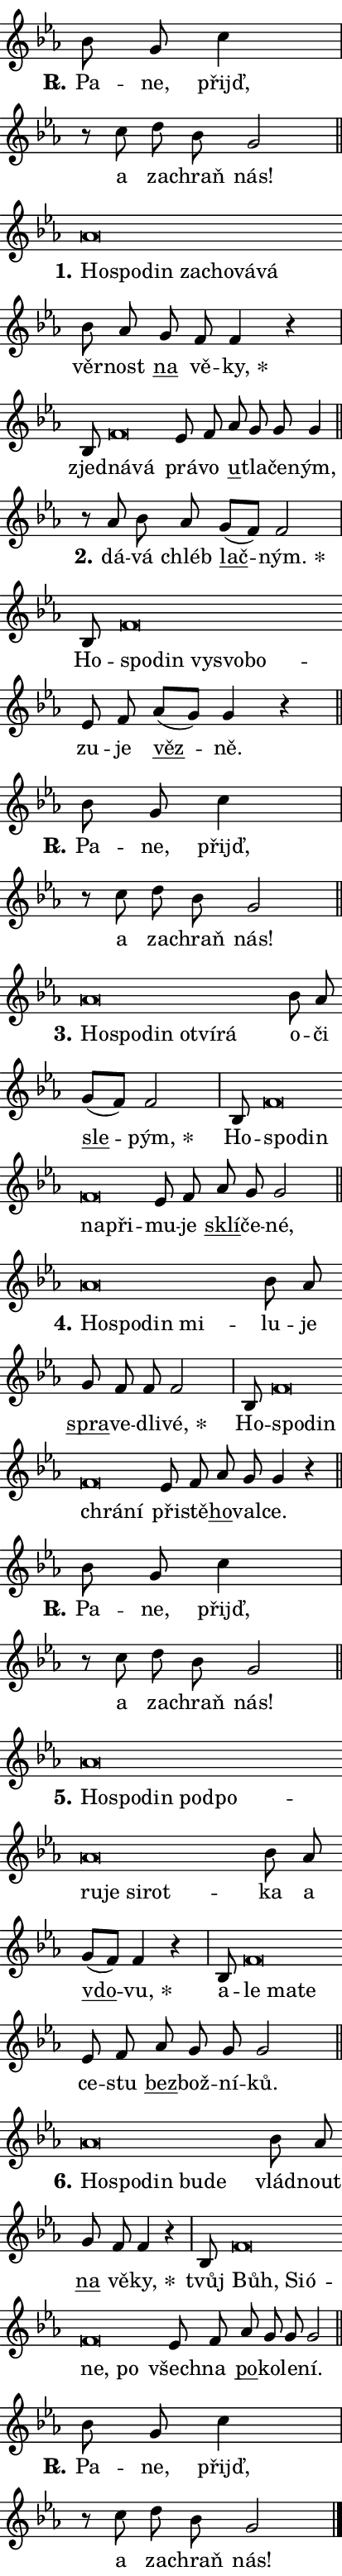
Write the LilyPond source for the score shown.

\version "2.22.1"
\header { tagline = "" }
\paper {
  indent = 0\cm
  top-margin = 0\cm
  right-margin = 0\cm
  bottom-margin = 0\cm
  left-margin = 0\cm
  paper-width = 7\cm
  page-breaking = #ly:one-page-breaking
  system-system-spacing.basic-distance = #11
  score-system-spacing.basic-distance = #11.3
  ragged-last = ##f
}


%% Author: Thomas Morley
%% https://lists.gnu.org/archive/html/lilypond-user/2020-05/msg00002.html
#(define (line-position grob)
"Returns position of @var[grob} in current system:
   @code{'start}, if at first time-step
   @code{'end}, if at last time-step
   @code{'middle} otherwise
"
  (let* ((col (ly:item-get-column grob))
         (ln (ly:grob-object col 'left-neighbor))
         (rn (ly:grob-object col 'right-neighbor))
         (col-to-check-left (if (ly:grob? ln) ln col))
         (col-to-check-right (if (ly:grob? rn) rn col))
         (break-dir-left
           (and
             (ly:grob-property col-to-check-left 'non-musical #f)
             (ly:item-break-dir col-to-check-left)))
         (break-dir-right
           (and
             (ly:grob-property col-to-check-right 'non-musical #f)
             (ly:item-break-dir col-to-check-right))))
        (cond ((eqv? 1 break-dir-left) 'start)
              ((eqv? -1 break-dir-right) 'end)
              (else 'middle))))

#(define (tranparent-at-line-position vctor)
  (lambda (grob)
  "Relying on @code{line-position} select the relevant enry from @var{vctor}.
Used to determine transparency,"
    (case (line-position grob)
      ((end) (not (vector-ref vctor 0)))
      ((middle) (not (vector-ref vctor 1)))
      ((start) (not (vector-ref vctor 2))))))

noteHeadBreakVisibility =
#(define-music-function (break-visibility)(vector?)
"Makes @code{NoteHead}s transparent relying on @var{break-visibility}"
#{
  \override NoteHead.transparent =
    #(tranparent-at-line-position break-visibility)
#})

#(define delete-ledgers-for-transparent-note-heads
  (lambda (grob)
    "Reads whether a @code{NoteHead} is transparent.
If so this @code{NoteHead} is removed from @code{'note-heads} from
@var{grob}, which is supposed to be @code{LedgerLineSpanner}.
As a result ledgers are not printed for this @code{NoteHead}"
    (let* ((nhds-array (ly:grob-object grob 'note-heads))
           (nhds-list
             (if (ly:grob-array? nhds-array)
                 (ly:grob-array->list nhds-array)
                 '()))
           ;; Relies on the transparent-property being done before
           ;; Staff.LedgerLineSpanner.after-line-breaking is executed.
           ;; This is fragile ...
           (to-keep
             (remove
               (lambda (nhd)
                 (ly:grob-property nhd 'transparent #f))
               nhds-list)))
      ;; TODO find a better method to iterate over grob-arrays, similiar
      ;; to filter/remove etc for lists
      ;; For now rebuilt from scratch
      (set! (ly:grob-object grob 'note-heads)  '())
      (for-each
        (lambda (nhd)
          (ly:pointer-group-interface::add-grob grob 'note-heads nhd))
        to-keep))))

hideNotes = {
  \noteHeadBreakVisibility #begin-of-line-visible
}
unHideNotes = {
  \noteHeadBreakVisibility #all-visible
}

% work-around for resetting accidentals
% https://lilypond.org/doc/v2.23/Documentation/notation/displaying-rhythms#unmetered-music
cadenzaMeasure = {
  \cadenzaOff
  \partial 1024 s1024
  \cadenzaOn
}

#(define-markup-command (accent layout props text) (markup?)
  "Underline accented syllable"
  (interpret-markup layout props
    #{\markup \override #'(offset . 4.3) \underline { #text }#}))

responsum = \markup \concat {
  "R" \hspace #-1.05 \path #0.1 #'((moveto 0 0.07) (lineto 0.9 0.8)) \hspace #0.05 "."
}

\layout {
    \context {
        \Staff
        \remove "Time_signature_engraver"
        \override LedgerLineSpanner.after-line-breaking = #delete-ledgers-for-transparent-note-heads
    }
    \context {
        \Voice {
            \override NoteHead.output-attributes = #'((class . "notehead"))
            \override Hairpin.height = #0.55
        }
    }
    \context {
        \Lyrics {
            \override StanzaNumber.output-attributes = #'((class . "stanzanumber"))
            \override LyricSpace.minimum-distance = #0.9
            \override LyricText.font-name = #"TeX Gyre Schola"
            \override LyricText.font-size = 1
            \override StanzaNumber.font-name = #"TeX Gyre Schola Bold"
            \override StanzaNumber.font-size = 1
        }
    }
}

% magnetic-lyrics.ily
%
%   written by
%     Jean Abou Samra <jean@abou-samra.fr>
%     Werner Lemberg <wl@gnu.org>
%
%   adapted by
%     Jiri Hon <jiri.hon@gmail.com>
%
% Version 2022-Apr-15

% https://www.mail-archive.com/lilypond-user@gnu.org/msg149350.html

#(define (Left_hyphen_pointer_engraver context)
   "Collect syllable-hyphen-syllable occurrences in lyrics and store
them in properties.  This engraver only looks to the left.  For
example, if the lyrics input is @code{foo -- bar}, it does the
following.

@itemize @bullet
@item
Set the @code{text} property of the @code{LyricHyphen} grob between
@q{foo} and @q{bar} to @code{foo}.

@item
Set the @code{left-hyphen} property of the @code{LyricText} grob with
text @q{foo} to the @code{LyricHyphen} grob between @q{foo} and
@q{bar}.
@end itemize

Use this auxiliary engraver in combination with the
@code{lyric-@/text::@/apply-@/magnetic-@/offset!} hook."
   (let ((hyphen #f)
         (text #f))
     (make-engraver
      (acknowledgers
       ((lyric-syllable-interface engraver grob source-engraver)
        (set! text grob)))
      (end-acknowledgers
       ((lyric-hyphen-interface engraver grob source-engraver)
        ;(when (not (grob::has-interface grob 'lyric-space-interface))
          (set! hyphen grob)));)
      ((stop-translation-timestep engraver)
       (when (and text hyphen)
         (ly:grob-set-object! text 'left-hyphen hyphen))
       (set! text #f)
       (set! hyphen #f)))))

#(define (lyric-text::apply-magnetic-offset! grob)
   "If the space between two syllables is less than the value in
property @code{LyricText@/.details@/.squash-threshold}, move the right
syllable to the left so that it gets concatenated with the left
syllable.

Use this function as a hook for
@code{LyricText@/.after-@/line-@/breaking} if the
@code{Left_@/hyphen_@/pointer_@/engraver} is active."
   (let ((hyphen (ly:grob-object grob 'left-hyphen #f)))
     (when hyphen
       (let ((left-text (ly:spanner-bound hyphen LEFT)))
         (when (grob::has-interface left-text 'lyric-syllable-interface)
           (let* ((common (ly:grob-common-refpoint grob left-text X))
                  (this-x-ext (ly:grob-extent grob common X))
                  (left-x-ext
                   (begin
                     ;; Trigger magnetism for left-text.
                     (ly:grob-property left-text 'after-line-breaking)
                     (ly:grob-extent left-text common X)))
                  ;; `delta` is the gap width between two syllables.
                  (delta (- (interval-start this-x-ext)
                            (interval-end left-x-ext)))
                  (details (ly:grob-property grob 'details))
                  (threshold (assoc-get 'squash-threshold details 0.2)))
             (when (< delta threshold)
               (let* (;; We have to manipulate the input text so that
                      ;; ligatures crossing syllable boundaries are not
                      ;; disabled.  For languages based on the Latin
                      ;; script this is essentially a beautification.
                      ;; However, for non-Western scripts it can be a
                      ;; necessity.
                      (lt (ly:grob-property left-text 'text))
                      (rt (ly:grob-property grob 'text))
                      (is-space (grob::has-interface hyphen 'lyric-space-interface))
                      (space (if is-space " " ""))
                      (space-markup (grob-interpret-markup grob " "))
                      (space-size (interval-length (ly:stencil-extent space-markup X)))
                      (extra-delta (if is-space space-size 0))
                      ;; Append new syllable.
                      (ltrt-space (if (and (string? lt) (string? rt))
                                (string-append lt space rt)
                                (make-concat-markup (list lt space rt))))
                      ;; Right-align `ltrt` to the right side.
                      (ltrt-space-markup (grob-interpret-markup
                               grob
                               (make-translate-markup
                                (cons (interval-length this-x-ext) 0)
                                (make-right-align-markup ltrt-space)))))
                 (begin
                   ;; Don't print `left-text`.
                   (ly:grob-set-property! left-text 'stencil #f)
                   ;; Set text and stencil (which holds all collected
                   ;; syllables so far) and shift it to the left.
                   (ly:grob-set-property! grob 'text ltrt-space)
                   (ly:grob-set-property! grob 'stencil ltrt-space-markup)
                   (ly:grob-translate-axis! grob (- (- delta extra-delta)) X))))))))))


#(define (lyric-hyphen::displace-bounds-first grob)
   ;; Make very sure this callback isn't triggered too early.
   (let ((left (ly:spanner-bound grob LEFT))
         (right (ly:spanner-bound grob RIGHT)))
     (ly:grob-property left 'after-line-breaking)
     (ly:grob-property right 'after-line-breaking)
     (ly:lyric-hyphen::print grob)))

squashThreshold = #0.4

\layout {
  \context {
    \Lyrics
    \consists #Left_hyphen_pointer_engraver
    \override LyricText.after-line-breaking =
      #lyric-text::apply-magnetic-offset!
    \override LyricHyphen.stencil = #lyric-hyphen::displace-bounds-first
    \override LyricText.details.squash-threshold = \squashThreshold
    \override LyricHyphen.minimum-distance = 0
    \override LyricHyphen.minimum-length = \squashThreshold
  }
}

squash = \override LyricText.details.squash-threshold = 9999
unSquash = \override LyricText.details.squash-threshold = \squashThreshold

left = \override LyricText.self-alignment-X = #LEFT
unLeft = \revert LyricText.self-alignment-X

starOffset = #(lambda (grob) 
                (let ((x_offset (ly:self-alignment-interface::aligned-on-x-parent grob)))
                  (if (= x_offset 0) 0 (+ x_offset 1.2))))

star = #(define-music-function (syllable)(string?)
"Append star separator at the end of a syllable"
#{
  \once \override LyricText.X-offset = #starOffset
  \lyricmode { \markup {
    #syllable
    \override #'((font-name . "TeX Gyre Schola Bold")) \hspace #0.2 \lower #0.65 \larger "*"
  } }
#})

starAccent = #(define-music-function (syllable)(string?)
"Append star separator at the end of a syllable and make accent"
#{
  \once \override LyricText.X-offset = #starOffset
  \lyricmode { \markup {
    \accent #syllable
    \override #'((font-name . "TeX Gyre Schola Bold")) \hspace #0.2 \lower #0.65 \larger "*"
  } }
#})

breath = #(define-music-function (syllable)(string?)
"Append breathing indicator at the end of a syllable"
#{
  \lyricmode { \markup { #syllable "+" } }
#})

optionalBreath = #(define-music-function (syllable)(string?)
"Append optional breathing indicator at the end of a syllable"
#{
  \lyricmode { \markup { #syllable "(+)" } }
#})


\score {
    <<
        \new Voice = "melody" { \cadenzaOn \key es \major \relative { bes'8 g c4 \cadenzaMeasure \bar "|" r8 c d bes g2 \cadenzaMeasure \bar "||" \break } }
        \new Lyrics \lyricsto "melody" { \lyricmode { \set stanza = \responsum
Pa -- ne, přijď, a za -- chraň nás! } }
    >>
    \layout {}
}

\score {
    <<
        \new Voice = "melody" { \cadenzaOn \key es \major \relative { as'\breve*1/16 \hideNotes \breve*1/16 \bar "" \breve*1/16 \bar "" \breve*1/16 \bar "" \breve*1/16 \bar "" \breve*1/16 \breve*1/16 \bar "" \unHideNotes bes8 as \bar "" g f f4 r \cadenzaMeasure \bar "|" bes,8 f'\breve*1/16 \hideNotes \breve*1/16 \bar "" \unHideNotes es8 f \bar "" as g g g4 \cadenzaMeasure \bar "||" \break } }
        \new Lyrics \lyricsto "melody" { \lyricmode { \set stanza = "1."
\left Ho -- \squash spo -- din za -- cho -- vá -- vá \unLeft \unSquash věr -- nost \markup \accent na vě -- \star ky, zjed -- \left ná -- \squash vá \unLeft \unSquash prá -- vo \markup \accent u -- tla -- če -- ným, } }
    >>
    \layout {}
}

\score {
    <<
        \new Voice = "melody" { \cadenzaOn \key es \major \relative { r8 as' bes8 as \bar "" g[( f)] f2 \cadenzaMeasure \bar "|" bes,8 f'\breve*1/16 \hideNotes \breve*1/16 \bar "" \breve*1/16 \bar "" \breve*1/16 \breve*1/16 \bar "" \unHideNotes es8 f \bar "" as[( g)] g4 r \cadenzaMeasure \bar "||" \break } }
        \new Lyrics \lyricsto "melody" { \lyricmode { \set stanza = "2."
dá -- vá chléb \markup \accent lač -- \star ným. Ho -- \left spo -- \squash din vy -- svo -- bo -- \unLeft \unSquash zu -- je \markup \accent věz -- ně. } }
    >>
    \layout {}
}

\score {
    <<
        \new Voice = "melody" { \cadenzaOn \key es \major \relative { bes'8 g c4 \cadenzaMeasure \bar "|" r8 c d bes g2 \cadenzaMeasure \bar "||" \break } }
        \new Lyrics \lyricsto "melody" { \lyricmode { \set stanza = \responsum
Pa -- ne, přijď, a za -- chraň nás! } }
    >>
    \layout {}
}

\score {
    <<
        \new Voice = "melody" { \cadenzaOn \key es \major \relative { as'\breve*1/16 \hideNotes \breve*1/16 \bar "" \breve*1/16 \bar "" \breve*1/16 \bar "" \breve*1/16 \breve*1/16 \bar "" \unHideNotes bes8 as \bar "" g[( f)] f2 \cadenzaMeasure \bar "|" bes,8 f'\breve*1/16 \hideNotes \breve*1/16 \bar "" \breve*1/16 \breve*1/16 \bar "" \unHideNotes es8 f \bar "" as g g2 \cadenzaMeasure \bar "||" \break } }
        \new Lyrics \lyricsto "melody" { \lyricmode { \set stanza = "3."
\left Ho -- \squash spo -- din o -- tví -- rá \unLeft \unSquash o -- či \markup \accent sle -- \star pým, Ho -- \left spo -- \squash din na -- při -- \unLeft \unSquash mu -- je \markup \accent sklí -- če -- né, } }
    >>
    \layout {}
}

\score {
    <<
        \new Voice = "melody" { \cadenzaOn \key es \major \relative { as'\breve*1/16 \hideNotes \breve*1/16 \bar "" \breve*1/16 \breve*1/16 \bar "" \unHideNotes bes8 as \bar "" g f f f2 \cadenzaMeasure \bar "|" bes,8 f'\breve*1/16 \hideNotes \breve*1/16 \bar "" \breve*1/16 \breve*1/16 \bar "" \unHideNotes es8 f \bar "" as g g4 r \cadenzaMeasure \bar "||" \break } }
        \new Lyrics \lyricsto "melody" { \lyricmode { \set stanza = "4."
\left Ho -- \squash spo -- din mi -- \unLeft \unSquash lu -- je \markup \accent spra -- ve -- dli -- \star vé, Ho -- \left spo -- \squash din chrá -- ní \unLeft \unSquash při -- stě -- \markup \accent ho -- val -- ce. } }
    >>
    \layout {}
}

\score {
    <<
        \new Voice = "melody" { \cadenzaOn \key es \major \relative { bes'8 g c4 \cadenzaMeasure \bar "|" r8 c d bes g2 \cadenzaMeasure \bar "||" \break } }
        \new Lyrics \lyricsto "melody" { \lyricmode { \set stanza = \responsum
Pa -- ne, přijď, a za -- chraň nás! } }
    >>
    \layout {}
}

\score {
    <<
        \new Voice = "melody" { \cadenzaOn \key es \major \relative { as'\breve*1/16 \hideNotes \breve*1/16 \bar "" \breve*1/16 \bar "" \breve*1/16 \bar "" \breve*1/16 \bar "" \breve*1/16 \bar "" \breve*1/16 \bar "" \breve*1/16 \breve*1/16 \bar "" \unHideNotes bes8 as \bar "" g[( f)] f4 r \cadenzaMeasure \bar "|" bes,8 f'\breve*1/16 \hideNotes \breve*1/16 \breve*1/16 \bar "" \unHideNotes es8 f \bar "" as g g g2 \cadenzaMeasure \bar "||" \break } }
        \new Lyrics \lyricsto "melody" { \lyricmode { \set stanza = "5."
\left Ho -- \squash spo -- din pod -- po -- ru -- je si -- rot -- \unLeft \unSquash ka a \markup \accent vdo -- \star vu, a -- \left le \squash ma -- te \unLeft \unSquash ce -- stu \markup \accent bez -- bož -- ní -- ků. } }
    >>
    \layout {}
}

\score {
    <<
        \new Voice = "melody" { \cadenzaOn \key es \major \relative { as'\breve*1/16 \hideNotes \breve*1/16 \bar "" \breve*1/16 \bar "" \breve*1/16 \breve*1/16 \bar "" \unHideNotes bes8 as \bar "" g f f4 r \cadenzaMeasure \bar "|" bes,8 f'\breve*1/16 \hideNotes \breve*1/16 \bar "" \breve*1/16 \bar "" \breve*1/16 \breve*1/16 \bar "" \unHideNotes es8 f \bar "" as g g g2 \cadenzaMeasure \bar "||" \break } }
        \new Lyrics \lyricsto "melody" { \lyricmode { \set stanza = "6."
\left Ho -- \squash spo -- din bu -- de \unLeft \unSquash vlád -- nout \markup \accent na vě -- \star ky, tvůj \left Bůh, \squash Si -- ó -- ne, po \unLeft \unSquash všech -- na \markup \accent po -- ko -- le -- ní. } }
    >>
    \layout {}
}

\score {
    <<
        \new Voice = "melody" { \cadenzaOn \key es \major \relative { bes'8 g c4 \cadenzaMeasure \bar "|" r8 c d bes g2 \cadenzaMeasure \bar "||" \break } \bar "|." }
        \new Lyrics \lyricsto "melody" { \lyricmode { \set stanza = \responsum
Pa -- ne, přijď, a za -- chraň nás! } }
    >>
    \layout {}
}
